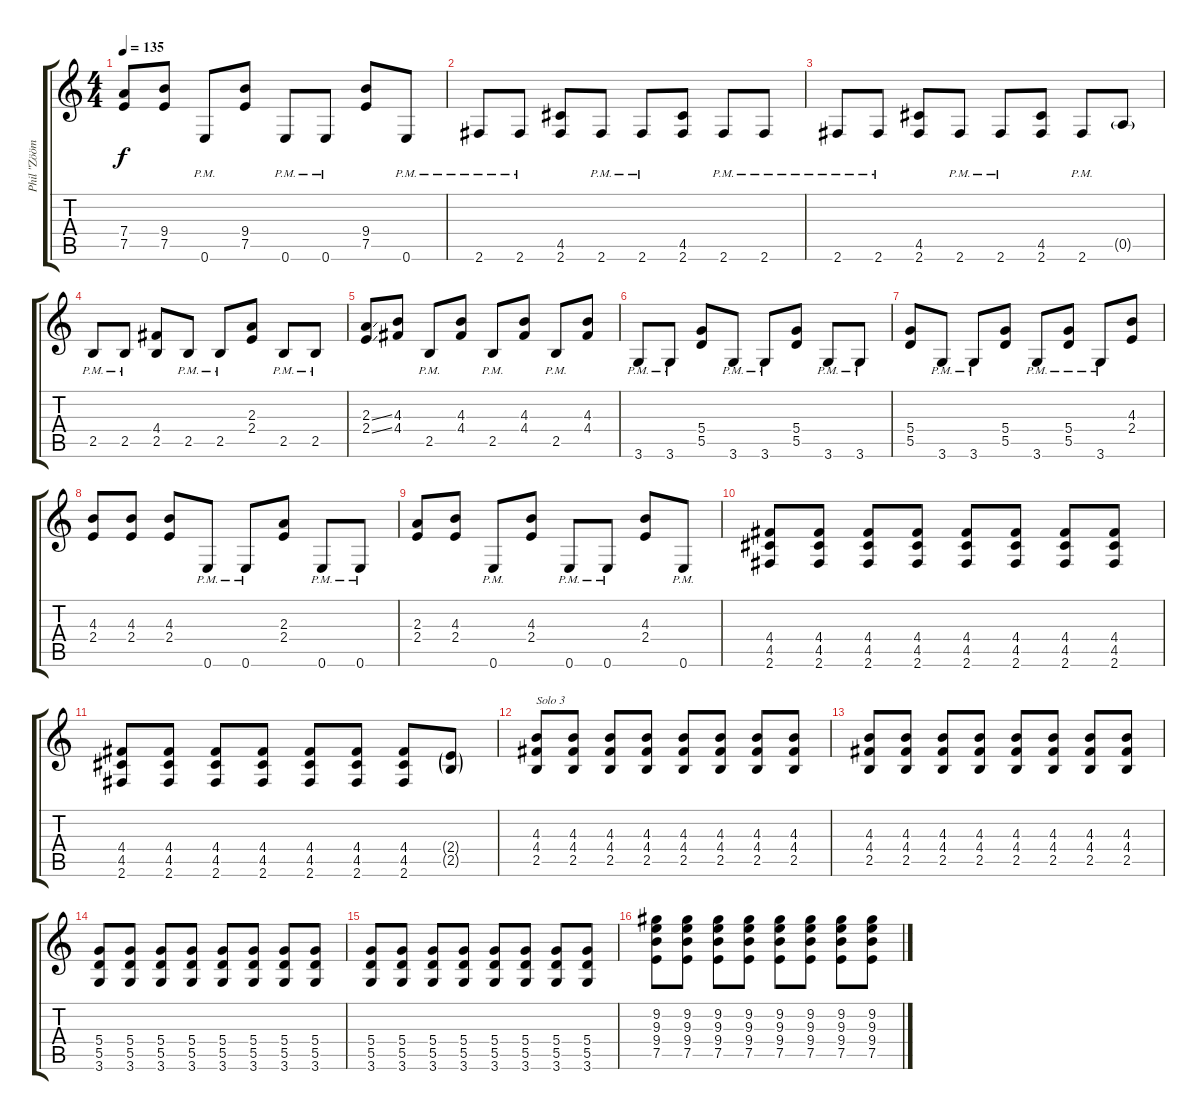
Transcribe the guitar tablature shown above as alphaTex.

\track ("Phil \"Zööm\" Campbell" "Phil \"Zööm") {instrument distortionguitar}
\staff {score tabs}
\tuning (E4 B3 G3 D3 A2 E2) {hide}
\ts (4 4)
\tempo 135
\clef g2
\ks c
(7.4 7.5).8{dy f} (9.4 7.5).8 0.6{pm}.8 (9.4 7.5).8 0.6{pm}.8 0.6{pm}.8 (9.4 7.5).8 0.6{pm}.8 |
2.6{pm}.8 2.6{pm}.8 (4.5 2.6).8 2.6{pm}.8 2.6{pm}.8 (4.5 2.6).8 2.6{pm}.8 2.6{pm}.8 |
2.6{pm}.8 2.6{pm}.8 (4.5 2.6).8 2.6{pm}.8 2.6{pm}.8 (4.5 2.6).8 2.6{pm}.8 0.5{g}.8 |
2.5{pm}.8 2.5{pm}.8 (4.4 2.5).8 2.5{pm}.8 2.5{pm}.8 (2.3 2.4).8 2.5{pm}.8 2.5{pm}.8 |
(2.3{ss} 2.4{ss}).8 (4.3 4.4).8 2.5{pm}.8 (4.3 4.4).8 2.5{pm}.8 (4.3 4.4).8 2.5{pm}.8 (4.3 4.4).8 |
3.6{pm}.8 3.6{pm}.8 (5.4 5.5).8 3.6{pm}.8 3.6{pm}.8 (5.4 5.5).8 3.6{pm}.8 3.6{pm}.8 |
(5.4 5.5).8 3.6{pm}.8 3.6{pm}.8 (5.4 5.5).8 3.6{pm}.8 (5.4{pm} 5.5{pm}).8 3.6{pm}.8 (4.3 2.4).8 |
(4.3 2.4).8 (4.3 2.4).8 (4.3 2.4).8 0.6{pm}.8 0.6{pm}.8 (2.3 2.4).8 0.6{pm}.8 0.6{pm}.8 |
(2.3 2.4).8 (4.3 2.4).8 0.6{pm}.8 (4.3 2.4).8 0.6{pm}.8 0.6{pm}.8 (4.3 2.4).8 0.6{pm}.8 |
(4.4 4.5 2.6).8 (4.4 4.5 2.6).8 (4.4 4.5 2.6).8 (4.4 4.5 2.6).8 (4.4 4.5 2.6).8 (4.4 4.5 2.6).8 (4.4 4.5 2.6).8 (4.4 4.5 2.6).8 |
(4.4 4.5 2.6).8 (4.4 4.5 2.6).8 (4.4 4.5 2.6).8 (4.4 4.5 2.6).8 (4.4 4.5 2.6).8 (4.4 4.5 2.6).8 (4.4 4.5 2.6).8 (2.4{g} 2.5{g}).8 |
(4.3 4.4 2.5).8{txt "Solo 3"} (4.3 4.4 2.5).8 (4.3 4.4 2.5).8 (4.3 4.4 2.5).8 (4.3 4.4 2.5).8 (4.3 4.4 2.5).8 (4.3 4.4 2.5).8 (4.3 4.4 2.5).8 |
(4.3 4.4 2.5).8 (4.3 4.4 2.5).8 (4.3 4.4 2.5).8 (4.3 4.4 2.5).8 (4.3 4.4 2.5).8 (4.3 4.4 2.5).8 (4.3 4.4 2.5).8 (4.3 4.4 2.5).8 |
(5.4 5.5 3.6).8 (5.4 5.5 3.6).8 (5.4 5.5 3.6).8 (5.4 5.5 3.6).8 (5.4 5.5 3.6).8 (5.4 5.5 3.6).8 (5.4 5.5 3.6).8 (5.4 5.5 3.6).8 |
(5.4 5.5 3.6).8 (5.4 5.5 3.6).8 (5.4 5.5 3.6).8 (5.4 5.5 3.6).8 (5.4 5.5 3.6).8 (5.4 5.5 3.6).8 (5.4 5.5 3.6).8 (5.4 5.5 3.6).8 |
(9.2 9.3 9.4 7.5).8 (9.2 9.3 9.4 7.5).8 (9.2 9.3 9.4 7.5).8 (9.2 9.3 9.4 7.5).8 (9.2 9.3 9.4 7.5).8 (9.2 9.3 9.4 7.5).8 (9.2 9.3 9.4 7.5).8 (9.2 9.3 9.4 7.5).8
